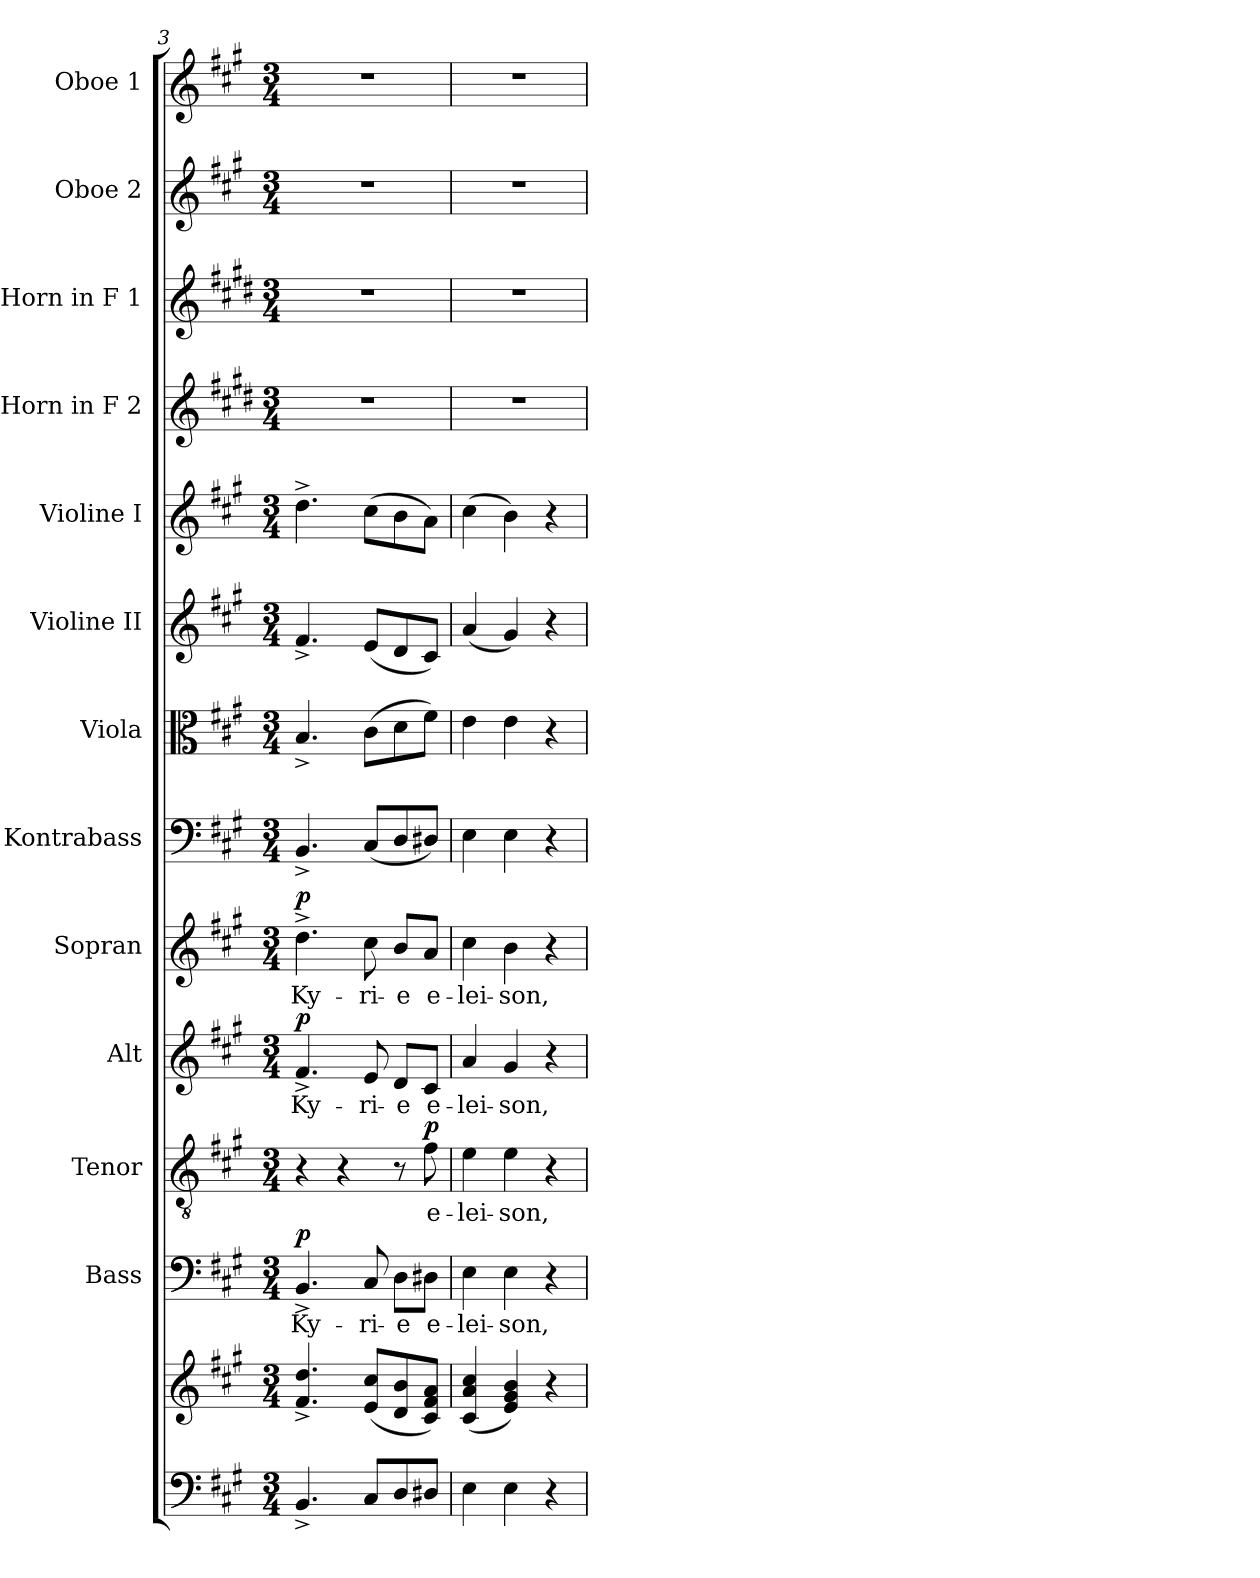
**kern	**kern	**kern	**text	**dynam	**kern	**text	**dynam	**kern	**text	**dynam	**kern	**text	**dynam	**kern	**kern	**kern	**kern	**kern	**kern	**kern	**kern
*part13	*part13	*part12	*part12	*part12	*part11	*part11	*part11	*part10	*part10	*part10	*part9	*part9	*part9	*part8	*part7	*part6	*part5	*part4	*part3	*part2	*part1
*staff14	*staff13	*staff12	*staff12	*staff12	*staff11	*staff11	*staff11	*staff10	*staff10	*staff10	*staff9	*staff9	*staff9	*staff8	*staff7	*staff6	*staff5	*staff4	*staff3	*staff2	*staff1
*	*	*I"Bass	*	*	*I"Tenor	*	*	*I"Alt	*	*	*I"Sopran	*	*	*I"Kontrabass	*I"Viola	*I"Violine II	*I"Violine I	*I"Horn in F 2	*I"Horn in F 1	*I"Oboe 2	*I"Oboe 1
*	*	*I'B.	*	*	*I'T.	*	*	*I'A.	*	*	*I'S.	*	*	*I'Kb.	*I'Vla.	*I'Vl. II	*I'Vl. I	*	*	*I'Ob.. 2	*I'Ob. 1
*clefF4	*clefG2	*clefF4	*	*	*clefGv2	*	*	*clefG2	*	*	*clefG2	*	*	*clefF4	*clefC3	*clefG2	*clefG2	*clefG2	*clefG2	*clefG2	*clefG2
*	*	*	*	*	*	*	*	*	*	*	*	*	*	*ITrd7c12	*	*	*	*ITrd4c7	*ITrd4c7	*	*
*k[f#c#g#]	*k[f#c#g#]	*k[f#c#g#]	*	*	*k[f#c#g#]	*	*	*k[f#c#g#]	*	*	*k[f#c#g#]	*	*	*k[f#c#g#]	*k[f#c#g#]	*k[f#c#g#]	*k[f#c#g#]	*k[f#c#g#]	*k[f#c#g#]	*k[f#c#g#]	*k[f#c#g#]
*A:	*A:	*A:	*	*	*A:	*	*	*A:	*	*	*A:	*	*	*A:	*A:	*A:	*A:	*A:	*A:	*A:	*A:
*M3/4	*M3/4	*M3/4	*	*	*M3/4	*	*	*M3/4	*	*	*M3/4	*	*	*M3/4	*M3/4	*M3/4	*M3/4	*M3/4	*M3/4	*M3/4	*M3/4
=3	=3	=3	=3	=3	=3	=3	=3	=3	=3	=3	=3	=3	=3	=3	=3	=3	=3	=3	=3	=3	=3
!	!	!	!LO:LY:b	!LO:DY:a	!	!	!	!	!LO:LY:b	!LO:DY:a	!	!LO:LY:b	!LO:DY:a	!	!	!	!	!	!	!	!
4.BB^</	4.f#/^< 4.dd/^<	4.BB^>/	Ky-	p	4r	.	.	4.f#^>/	Ky-	p	4.dd^>\	Ky-	p	4.BBB^</	4.B^</	4.f#^</	4.dd^>\	2.r	2.r	2.r	2.r
.	.	.	.	.	4r	.	.	.	.	.	.	.	.	.	.	.	.	.	.	.	.
!	!	!	!LO:LY:b	!	!	!	!	!	!LO:LY:b	!	!	!LO:LY:b	!	!	!	!	!	!	!	!	!
8C#/L	(<8e/ 8cc#/L	8C#/	-ri-	.	.	.	.	8e/	-ri-	.	8cc#\	-ri-	.	(<8CC#/L	(>8c#\L	(<8e/L	(>8cc#\L	.	.	.	.
!	!	!	!LO:LY:b	!	!	!	!	!	!LO:LY:b	!	!	!LO:LY:b	!	!	!	!	!	!	!	!	!
8D/	8d/ 8b/	8D\L	-e	.	8r	.	.	8d/L	-e	.	8b/L	-e	.	8DD/	8d\	8d/	8b\	.	.	.	.
!	!	!	!LO:LY:b	!	!	!LO:LY:b	!LO:DY:a	!	!LO:LY:b	!	!	!LO:LY:b	!	!	!	!	!	!	!	!	!
8D#X/J	8c#/ 8f#/ 8a/J)	8D#X\J	e-	.	8f#\	e-	p	8c#/J	e-	.	8a/J	e-	.	8DD#X/J)	8f#\J)	8c#/J)	8a\J)	.	.	.	.
=4	=4	=4	=4	=4	=4	=4	=4	=4	=4	=4	=4	=4	=4	=4	=4	=4	=4	=4	=4	=4	=4
!	!	!	!LO:LY:b	!	!	!LO:LY:b	!	!	!LO:LY:b	!	!	!LO:LY:b	!	!	!	!	!	!	!	!	!
4E\	(<4c#/ 4a/ 4cc#/	4E\	-lei-	.	4e\	-lei-	.	4a/	-lei-	.	4cc#\	-lei-	.	4EE\	4e\	(<4a/	(>4cc#\	2.r	2.r	2.r	2.r
!	!	!	!LO:LY:b	!	!	!LO:LY:b	!	!	!LO:LY:b	!	!	!LO:LY:b	!	!	!	!	!	!	!	!	!
4E\	4e/ 4g#/ 4b/)	4E\	-son,	.	4e\	-son,	.	4g#/	-son,	.	4b\	-son,	.	4EE\	4e\	4g#/)	4b\)	.	.	.	.
4r	4r	4r	.	.	4r	.	.	4r	.	.	4r	.	.	4r	4r	4r	4r	.	.	.	.
=	=	=	=	=	=	=	=	=	=	=	=	=	=	=	=	=	=	=	=	=	=
*-	*-	*-	*-	*-	*-	*-	*-	*-	*-	*-	*-	*-	*-	*-	*-	*-	*-	*-	*-	*-	*-
